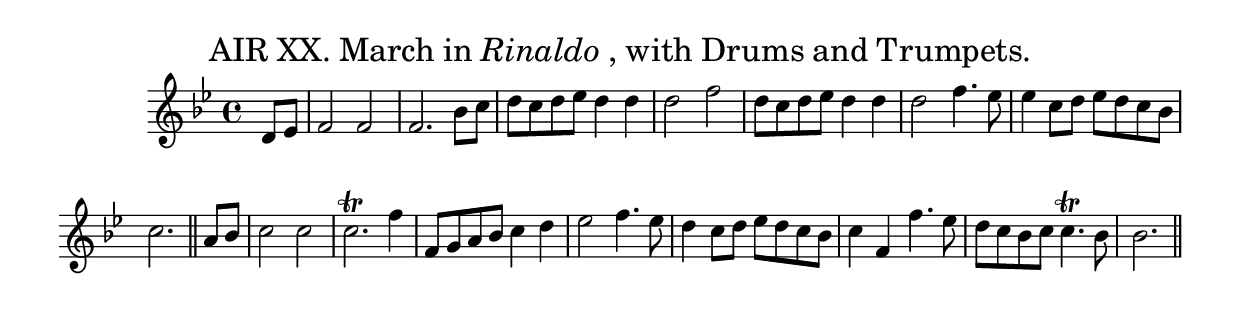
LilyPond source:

\version "2.10.25" 
\include "english.ly"


% alternative XXa.ly with realized trills

\header
  {title = \markup \smaller \normal-text
    {AIR XX. March in \italic {Rinaldo}, with Drums and Trumpets.}
  }

\score
  {
  \new Staff
  \relative c'
    {
    \key bf \major
    \time 4/4
    \clef treble \partial 4
    d8 ef | f2 f | f2. bf8 c | d8 c d ef d4 d | d2 f |
    d8 c d ef d4 d | d2 f4. ef8 |
    ef4 c8 d ef8 d c bf | c2. \bar "||" a8 bf |  % printed ":|:"
    c2 c | c2.\trill f4 | f,8 g a bf c4 d | ef2 f4. ef8 |
    d4 c8 d ef d c bf | c4 f, f'4. ef8 |
    d8 c bf c c4.\trill bf8 | bf2. \bar "||"
    }
  \layout
    { \context
      { \Score
        \remove Bar_number_engraver
       }
    }
  \midi
    { \context
       { \Score tempoWholesPerMinute = #(ly:make-moment 180 4) } 
    }
  } 
